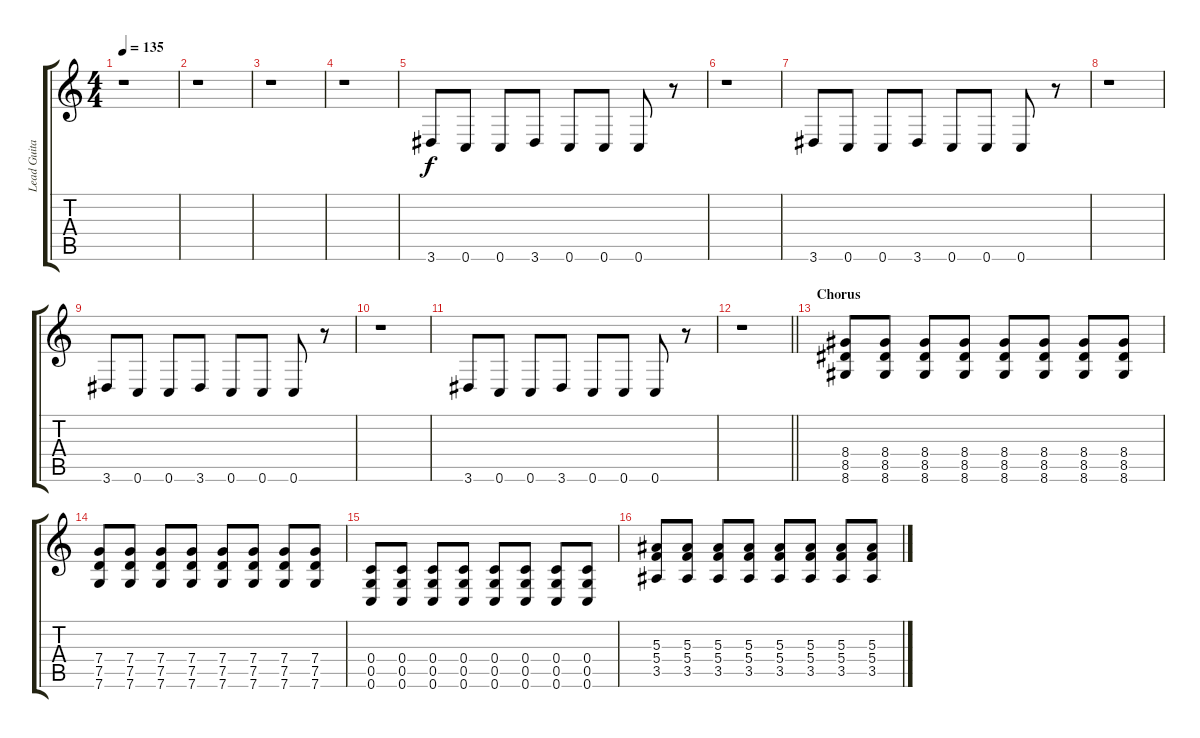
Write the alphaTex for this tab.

\track ("Lead Guitar" "Lead Guita") {instrument distortionguitar}
\staff {score tabs}
\tuning (D4 A3 F3 C3 G2 C2) {hide}
\ts (4 4)
\tempo 135
\clef g2
\ks c
r.1{dy f} |
r.1 |
r.1 |
r.1 |
3.6.8 0.6.8 0.6.8 3.6.8 0.6.8 0.6.8 0.6.8 r.8 |
r.1 |
3.6.8 0.6.8 0.6.8 3.6.8 0.6.8 0.6.8 0.6.8 r.8 |
r.1 |
3.6.8 0.6.8 0.6.8 3.6.8 0.6.8 0.6.8 0.6.8 r.8 |
r.1 |
3.6.8 0.6.8 0.6.8 3.6.8 0.6.8 0.6.8 0.6.8 r.8 |
\barLineRight lightlight
r.1 |
\section ("" "Chorus")
(8.4 8.5 8.6).8 (8.4 8.5 8.6).8 (8.4 8.5 8.6).8 (8.4 8.5 8.6).8 (8.4 8.5 8.6).8 (8.4 8.5 8.6).8 (8.4 8.5 8.6).8 (8.4 8.5 8.6).8 |
(7.4 7.5 7.6).8 (7.4 7.5 7.6).8 (7.4 7.5 7.6).8 (7.4 7.5 7.6).8 (7.4 7.5 7.6).8 (7.4 7.5 7.6).8 (7.4 7.5 7.6).8 (7.4 7.5 7.6).8 |
(0.4 0.5 0.6).8 (0.4 0.5 0.6).8 (0.4 0.5 0.6).8 (0.4 0.5 0.6).8 (0.4 0.5 0.6).8 (0.4 0.5 0.6).8 (0.4 0.5 0.6).8 (0.4 0.5 0.6).8 |
(5.3 5.4 3.5).8 (5.3 5.4 3.5).8 (5.3 5.4 3.5).8 (5.3 5.4 3.5).8 (5.3 5.4 3.5).8 (5.3 5.4 3.5).8 (5.3 5.4 3.5).8 (5.3 5.4 3.5).8
